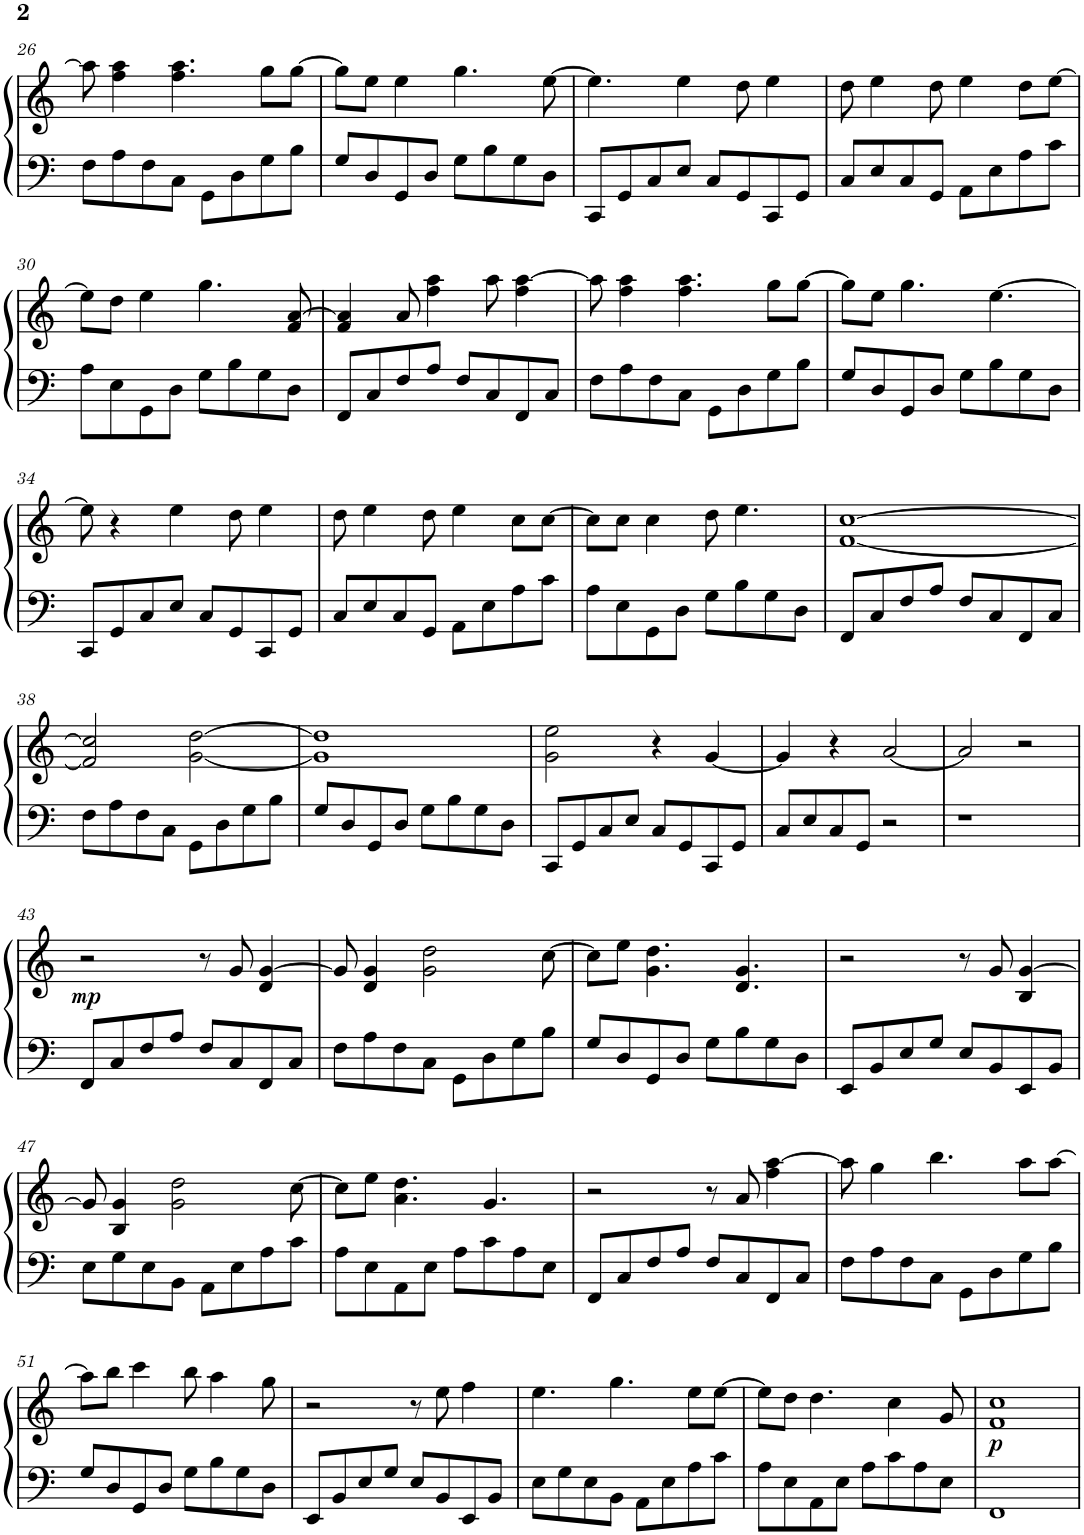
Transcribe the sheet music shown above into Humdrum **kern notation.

**kern	**kern	**dynam
*part1	*part1	*part1
*staff2	*staff1	*staff1/2
*I"Piano	*	*
*I'Pno.	*	*
!!LO:PB:g=z
*clefF4	*clefG2	*
*k[]	*k[]	*
*M4/4	*M4/4	*
=26	=26	=26
8F\L	8aa\]	.
8A\	4ff\ 4aa\	.
8F\	.	.
8C\J	4.ff\ 4.aa\	.
8GG\L	.	.
8D\	.	.
8G\	8gg\L	.
8B\J	[8gg\J	.
=27	=27	=27
8G/L	8gg\L]	.
8D/	8ee\J	.
8GG/	4ee\	.
8D/J	.	.
8G\L	4.gg\	.
8B\	.	.
8G\	.	.
8D\J	[8ee\	.
=28	=28	=28
8CC/L	4.ee\]	.
8GG/	.	.
8C/	.	.
8E/J	4ee\	.
8C/L	.	.
8GG/	8dd\	.
8CC/	4ee\	.
8GG/J	.	.
=29	=29	=29
8C/L	8dd\	.
8E/	4ee\	.
8C/	.	.
8GG/J	8dd\	.
8AA\L	4ee\	.
8E\	.	.
8A\	8dd\L	.
8c\J	[8ee\J	.
!!LO:LB:g=z
=30	=30	=30
8A\L	8ee\L]	.
8E\	8dd\J	.
8GG\	4ee\	.
8D\J	.	.
8G\L	4.gg\	.
8B\	.	.
8G\	.	.
8D\J	8f/ [8a/	.
=31	=31	=31
8FF/L	4f/ 4a/]	.
8C/	.	.
8F/	8a/	.
8A/J	4ff\ 4aa\	.
8F/L	.	.
8C/	8aa\	.
8FF/	4ff\ [4aa\	.
8C/J	.	.
=32	=32	=32
8F\L	8aa\]	.
8A\	4ff\ 4aa\	.
8F\	.	.
8C\J	4.ff\ 4.aa\	.
8GG\L	.	.
8D\	.	.
8G\	8gg\L	.
8B\J	[8gg\J	.
=33	=33	=33
8G/L	8gg\L]	.
8D/	8ee\J	.
8GG/	4.gg\	.
8D/J	.	.
8G\L	.	.
8B\	[4.ee\	.
8G\	.	.
8D\J	.	.
!!LO:LB:g=z
=34	=34	=34
8CC/L	8ee\]	.
8GG/	4r	.
8C/	.	.
8E/J	4ee\	.
8C/L	.	.
8GG/	8dd\	.
8CC/	4ee\	.
8GG/J	.	.
=35	=35	=35
8C/L	8dd\	.
8E/	4ee\	.
8C/	.	.
8GG/J	8dd\	.
8AA\L	4ee\	.
8E\	.	.
8A\	8cc\L	.
8c\J	[8cc\J	.
=36	=36	=36
8A\L	8cc\L]	.
8E\	8cc\J	.
8GG\	4cc\	.
8D\J	.	.
8G\L	8dd\	.
8B\	4.ee\	.
8G\	.	.
8D\J	.	.
=37	=37	=37
8FF/L	[1f [1cc	.
8C/	.	.
8F/	.	.
8A/J	.	.
8F/L	.	.
8C/	.	.
8FF/	.	.
8C/J	.	.
!!LO:LB:g=z
=38	=38	=38
8F\L	2f/] 2cc/]	.
8A\	.	.
8F\	.	.
8C\J	.	.
8GG\L	[2g\ [2dd\	.
8D\	.	.
8G\	.	.
8B\J	.	.
=39	=39	=39
8G/L	1g] 1dd]	.
8D/	.	.
8GG/	.	.
8D/J	.	.
8G\L	.	.
8B\	.	.
8G\	.	.
8D\J	.	.
=40	=40	=40
8CC/L	2g\ 2ee\	.
8GG/	.	.
8C/	.	.
8E/J	.	.
8C/L	4r	.
8GG/	.	.
8CC/	[4g/	.
8GG/J	.	.
=41	=41	=41
8C/L	4g/]	.
8E/	.	.
8C/	4r	.
8GG/J	.	.
2r	[2a/	.
=42	=42	=42
1r	2a/]	.
.	2r	.
!!LO:LB:g=z
=43	=43	=43
!	!	!LO:DY:b
8FF/L	2r	mp
8C/	.	.
8F/	.	.
8A/J	.	.
8F/L	8r	.
8C/	8g/	.
8FF/	4d/ [4g/	.
8C/J	.	.
=44	=44	=44
8F\L	8g/]	.
8A\	4d/ 4g/	.
8F\	.	.
8C\J	2g\ 2dd\	.
8GG\L	.	.
8D\	.	.
8G\	.	.
8B\J	[8cc\	.
=45	=45	=45
8G/L	8cc\L]	.
8D/	8ee\J	.
8GG/	4.g\ 4.dd\	.
8D/J	.	.
8G\L	.	.
8B\	4.d/ 4.g/	.
8G\	.	.
8D\J	.	.
=46	=46	=46
8EE/L	2r	.
8BB/	.	.
8E/	.	.
8G/J	.	.
8E/L	8r	.
8BB/	8g/	.
8EE/	4B/ [4g/	.
8BB/J	.	.
!!LO:LB:g=z
=47	=47	=47
8E\L	8g/]	.
8G\	4B/ 4g/	.
8E\	.	.
8BB\J	2g\ 2dd\	.
8AA\L	.	.
8E\	.	.
8A\	.	.
8c\J	[8cc\	.
=48	=48	=48
8A\L	8cc\L]	.
8E\	8ee\J	.
8AA\	4.a\ 4.dd\	.
8E\J	.	.
8A\L	.	.
8c\	4.g/	.
8A\	.	.
8E\J	.	.
=49	=49	=49
8FF/L	2r	.
8C/	.	.
8F/	.	.
8A/J	.	.
8F/L	8r	.
8C/	8a/	.
8FF/	4ff\ [4aa\	.
8C/J	.	.
=50	=50	=50
8F\L	8aa\]	.
8A\	4gg\	.
8F\	.	.
8C\J	4.bb\	.
8GG\L	.	.
8D\	.	.
8G\	8aa\L	.
8B\J	[8aa\J	.
!!LO:LB:g=z
=51	=51	=51
8G/L	8aa\L]	.
8D/	8bb\J	.
8GG/	4ccc\	.
8D/J	.	.
8G\L	8bb\	.
8B\	4aa\	.
8G\	.	.
8D\J	8gg\	.
=52	=52	=52
8EE/L	2r	.
8BB/	.	.
8E/	.	.
8G/J	.	.
8E/L	8r	.
8BB/	8ee\	.
8EE/	4ff\	.
8BB/J	.	.
=53	=53	=53
8E\L	4.ee\	.
8G\	.	.
8E\	.	.
8BB\J	4.gg\	.
8AA\L	.	.
8E\	.	.
8A\	8ee\L	.
8c\J	[8ee\J	.
=54	=54	=54
8A\L	8ee\L]	.
8E\	8dd\J	.
8AA\	4.dd\	.
8E\J	.	.
8A\L	.	.
8c\	4cc\	.
8A\	.	.
8E\J	8g/	.
=55	=55	=55
!	!	!LO:DY:b
1FF	1f 1cc	p
=	=	=
*-	*-	*-
